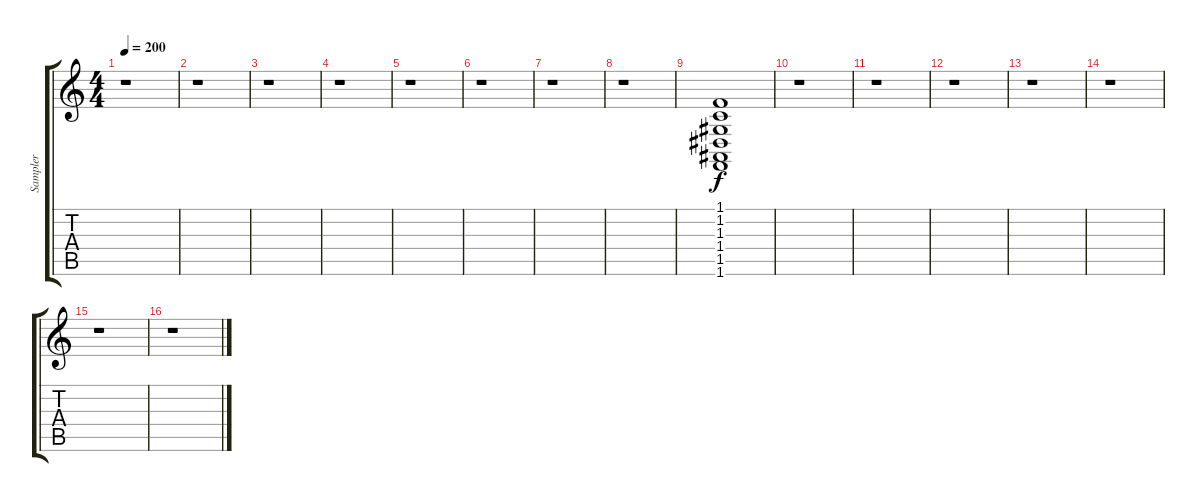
\track ("Sampler" "Sampler") {instrument seashore}
\staff {score tabs}
\tuning (E4 B3 G3 D3 A2 E2) {hide}
\ts (4 4)
\tempo 200
\clef g2
\ks c
r.1{dy f} |
r.1 |
r.1 |
r.1 |
r.1 |
r.1 |
r.1 |
r.1 |
(1.1 1.2 1.3 1.4 1.5 1.6).1 |
r.1 |
r.1 |
r.1 |
r.1 |
r.1 |
r.1 |
r.1
